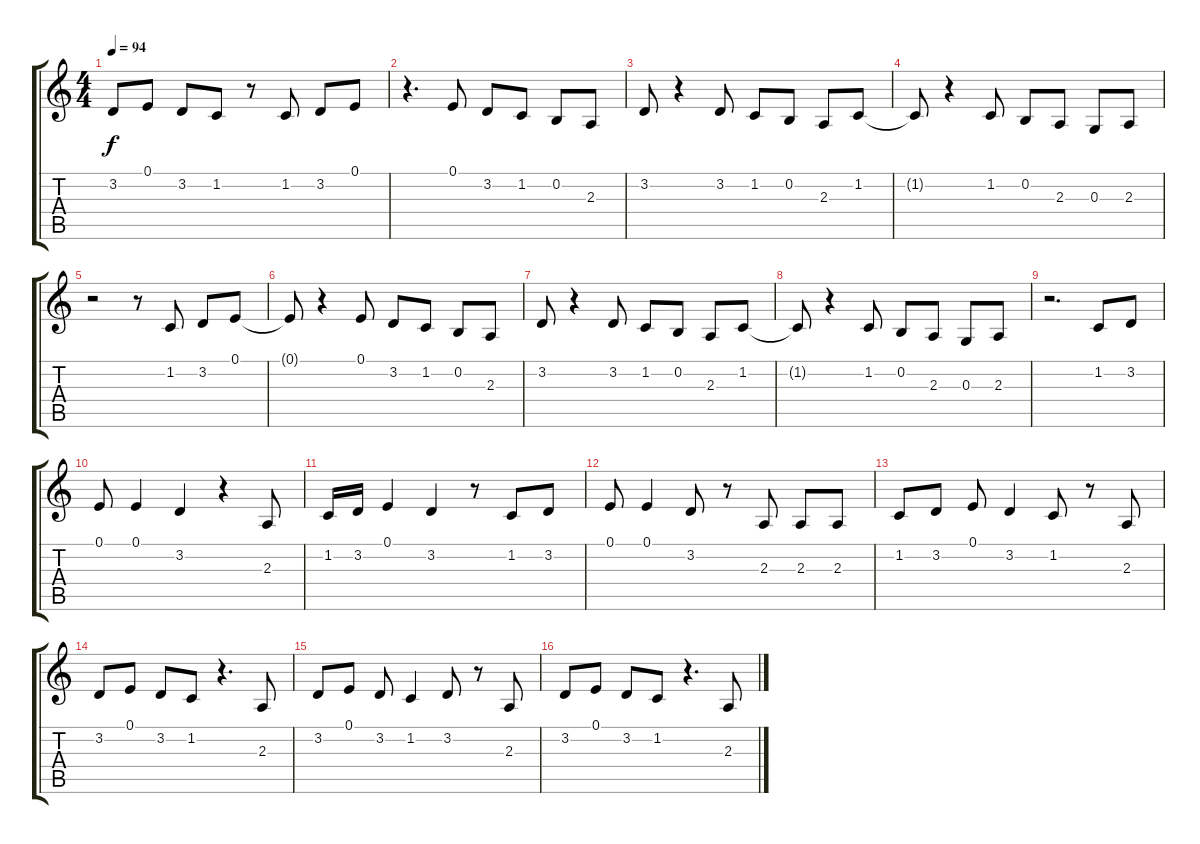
\track "" {instrument violin}
\staff {score tabs}
\tuning (E4 B3 G3 D3 A2 E2) {hide}
\ts (4 4)
\tempo 94
\clef g2
\ks c
3.2.8{dy f} 0.1.8 3.2.8 1.2.8 r.8 1.2.8 3.2.8 0.1.8 |
r.4{d} 0.1.8 3.2.8 1.2.8 0.2.8 2.3.8 |
3.2.8 r.4 3.2.8 1.2.8 0.2.8 2.3.8 1.2.8 |
1.2{t}.8 r.4 1.2.8 0.2.8 2.3.8 0.3.8 2.3.8 |
r.2 r.8 1.2.8 3.2.8 0.1.8 |
0.1{t}.8 r.4 0.1.8 3.2.8 1.2.8 0.2.8 2.3.8 |
3.2.8 r.4 3.2.8 1.2.8 0.2.8 2.3.8 1.2.8 |
1.2{t}.8 r.4 1.2.8 0.2.8 2.3.8 0.3.8 2.3.8 |
r.2{d} 1.2.8 3.2.8 |
0.1.8 0.1.4 3.2.4 r.4 2.3.8 |
1.2.16 3.2.16 0.1.4 3.2.4 r.8 1.2.8 3.2.8 |
0.1.8 0.1.4 3.2.8 r.8 2.3.8 2.3.8 2.3.8 |
1.2.8 3.2.8 0.1.8 3.2.4 1.2.8 r.8 2.3.8 |
3.2.8 0.1.8 3.2.8 1.2.8 r.4{d} 2.3.8 |
3.2.8 0.1.8 3.2.8 1.2.4 3.2.8 r.8 2.3.8 |
3.2.8 0.1.8 3.2.8 1.2.8 r.4{d} 2.3.8
